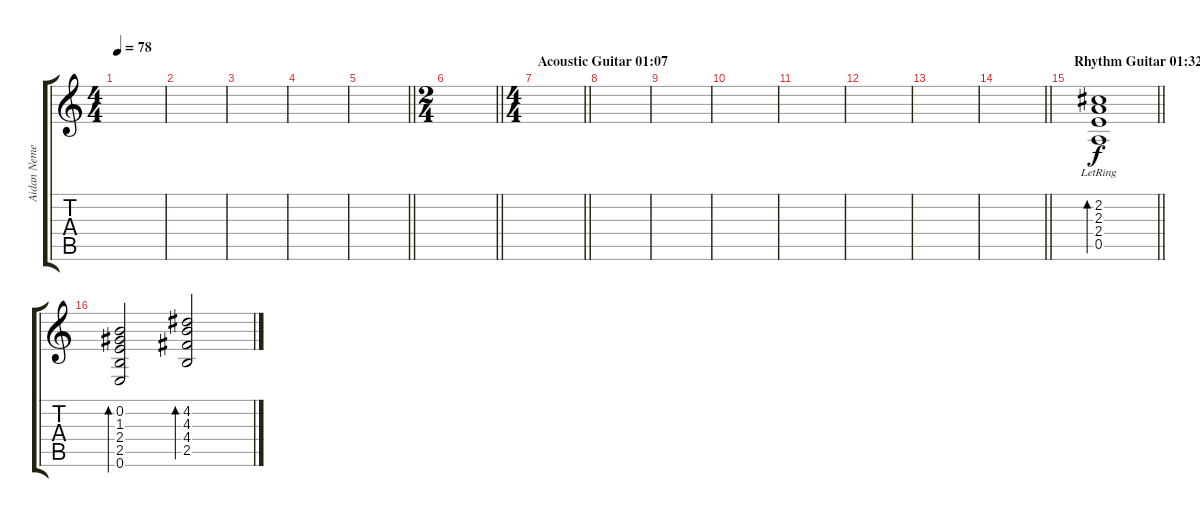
\track ("Aidan Nemeth" "Aidan Neme") {instrument overdrivenguitar}
\staff {score tabs}
\tuning (E4 B3 G3 D3 A2 E2) {hide}
\ts (4 4)
\tempo 78
\clef g2
\ks c
|
|
|
|
\barLineRight lightlight
|
\ts (2 4)
\barLineRight lightlight
|
\ts (4 4)
\section ("" "Acoustic Guitar 01:07")
\barLineRight lightlight
|
\section ("" "")
|
|
|
|
|
|
\barLineRight lightlight
|
\section ("" " Rhythm Guitar 01:32")
\barLineRight lightlight
(2.2 2.3 2.4{lr} 0.5).1{bd 240} |
\section ("" "")
(0.2 1.3 2.4 2.5 0.6).2{bd 240} (4.2 4.3 4.4 2.5).2{bd 240}
